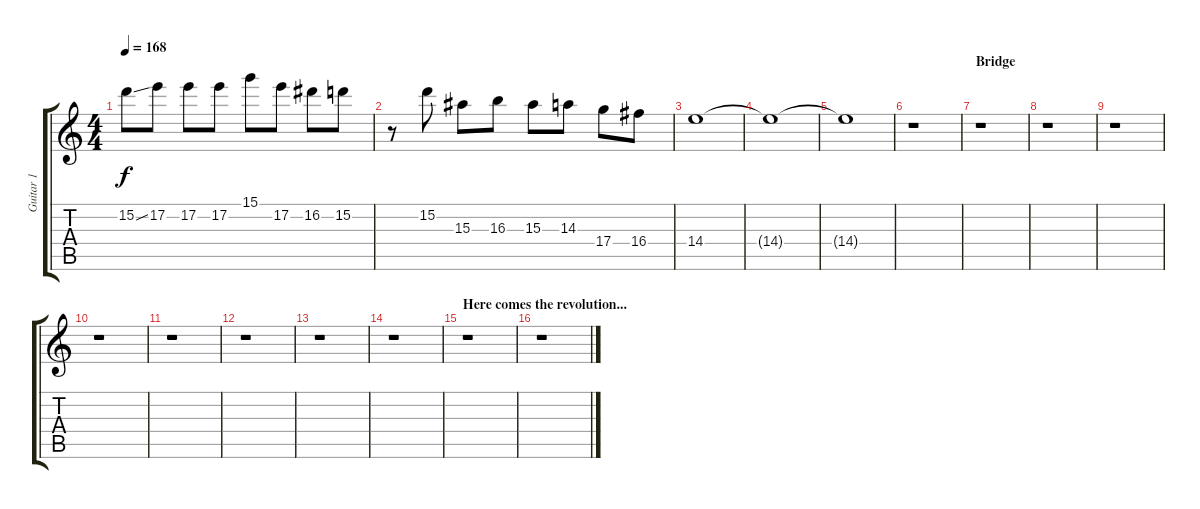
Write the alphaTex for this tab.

\track ("Guitar 1" "Guitar 1") {instrument distortionguitar}
\staff {score tabs}
\tuning (E4 B3 G3 D3 A2 E2) {hide}
\ts (4 4)
\tempo 168
\clef g2
\ks c
15.2{ss}.8{dy f} 17.2.8 17.2.8 17.2.8 15.1.8 17.2.8 16.2.8 15.2.8 |
r.8 15.2.8 15.3.8 16.3.8 15.3.8 14.3.8 17.4.8 16.4.8 |
14.4.1 |
14.4{t}.1{volume 0} |
14.4{t}.1 |
r.1 |
\section ("" "Bridge")
r.1 |
r.1 |
r.1 |
r.1 |
r.1 |
r.1 |
r.1 |
r.1 |
\section ("" "Here comes the revolution...")
r.1 |
r.1
